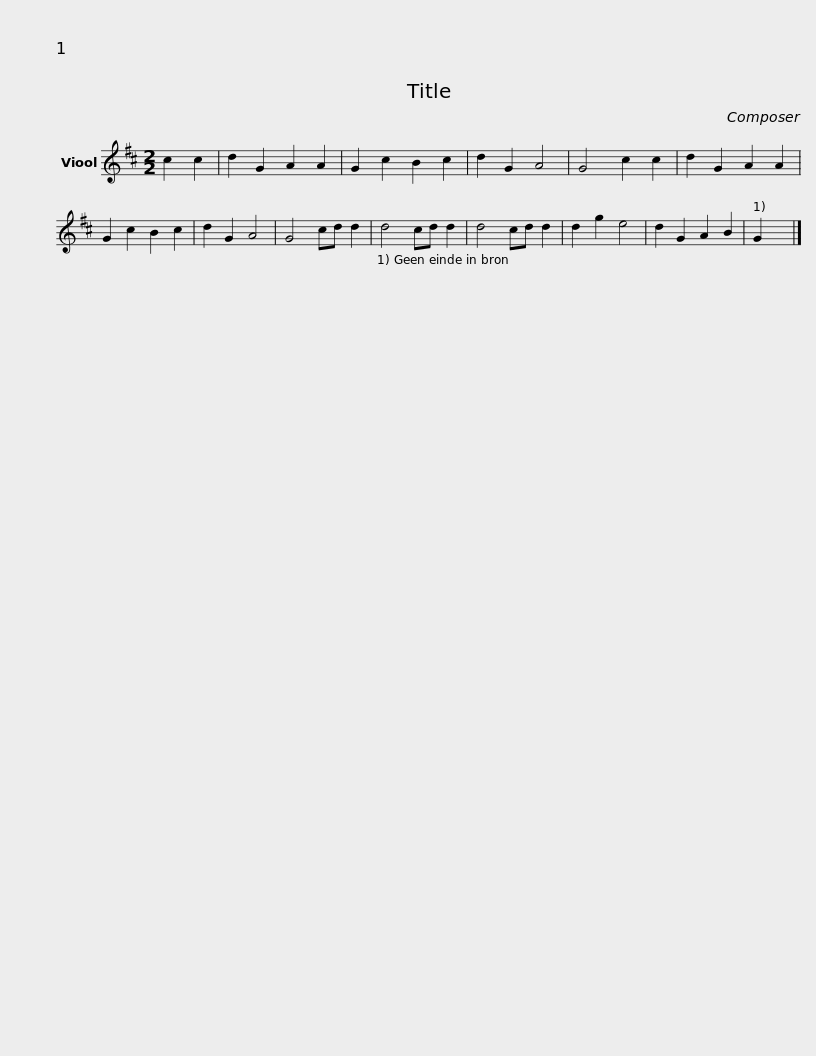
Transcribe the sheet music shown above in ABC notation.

X:1
L:1/8
M:2/2
I:linebreak $
K:D
V:1 treble
V:1
 c2 c2 | d2 G2 A2 A2 | G2 c2 B2 c2 | d2 G2 A4 | G4 c2 c2 |$ %5
 d2 G2 A2 A2 | G2 c2 B2 c2 | d2 G2 A4 | G4 cd d2 |$ d4 cd d2 | %10
 d4 cd d2 | d2 g2 e4 | d2 G2 A2 B2 | G2 x2 |] %14
